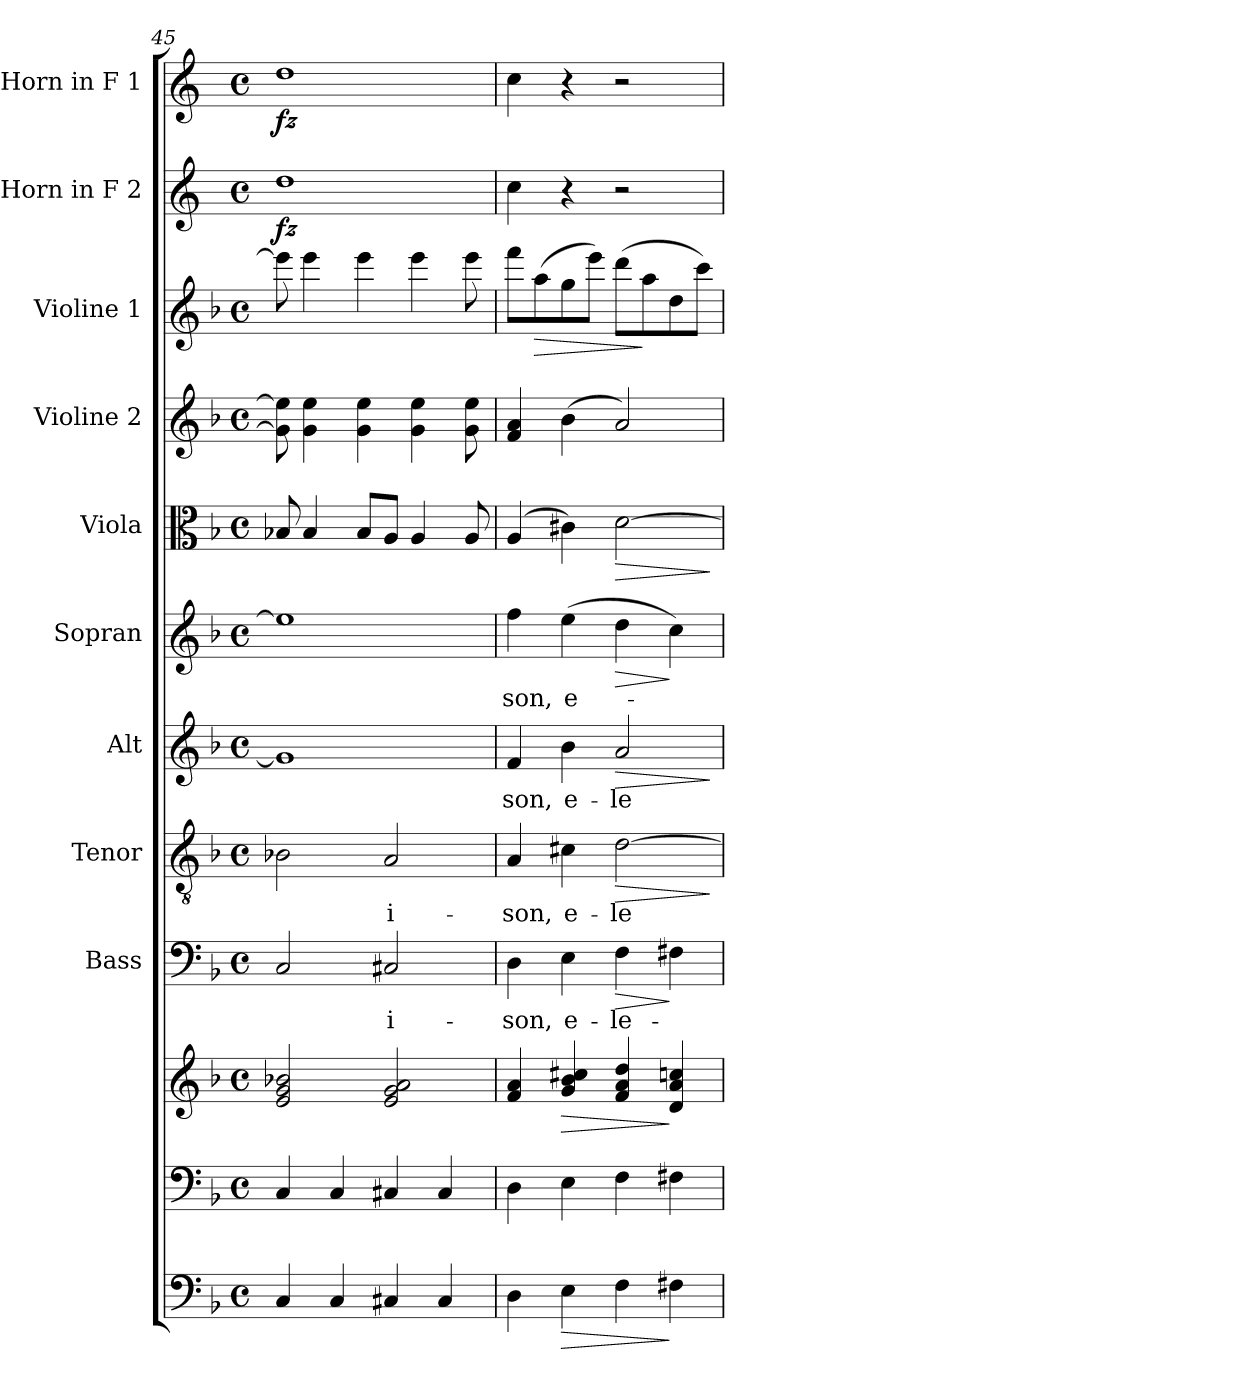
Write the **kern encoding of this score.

**kern	**dynam	**kern	**kern	**dynam	**kern	**text	**dynam	**kern	**text	**dynam	**kern	**text	**dynam	**kern	**text	**dynam	**kern	**dynam	**kern	**kern	**dynam	**kern	**dynam	**kern	**dynam
*part11	*part11	*part10	*part10	*part10	*part9	*part9	*part9	*part8	*part8	*part8	*part7	*part7	*part7	*part6	*part6	*part6	*part5	*part5	*part4	*part3	*part3	*part2	*part2	*part1	*part1
*staff12	*staff12	*staff11	*staff10	*staff10/11	*staff9	*staff9	*staff9	*staff8	*staff8	*staff8	*staff7	*staff7	*staff7	*staff6	*staff6	*staff6	*staff5	*staff5	*staff4	*staff3	*staff3	*staff2	*staff2	*staff1	*staff1
*	*	*	*	*	*I"Bass	*	*	*I"Tenor	*	*	*I"Alt	*	*	*I"Sopran	*	*	*I"Viola	*	*I"Violine 2	*I"Violine 1	*	*I"Horn in F 2	*	*I"Horn in F 1	*
*	*	*	*	*	*I'B.	*	*	*I'T.	*	*	*I'A.	*	*	*I'S.	*	*	*I'Vla.	*	*I'Vl. 2	*I'Vl. 1	*	*	*	*	*
*clefF4	*	*clefF4	*clefG2	*	*clefF4	*	*	*clefGv2	*	*	*clefG2	*	*	*clefG2	*	*	*clefC3	*	*clefG2	*clefG2	*	*clefG2	*	*clefG2	*
*ITrd7c12	*	*	*	*	*	*	*	*	*	*	*	*	*	*	*	*	*	*	*	*	*	*ITrd4c7	*	*ITrd4c7	*
*k[b-]	*	*k[b-]	*k[b-]	*	*k[b-]	*	*	*k[b-]	*	*	*k[b-]	*	*	*k[b-]	*	*	*k[b-]	*	*k[b-]	*k[b-]	*	*k[b-]	*	*k[b-]	*
*F:	*	*F:	*F:	*	*F:	*	*	*F:	*	*	*F:	*	*	*F:	*	*	*F:	*	*F:	*F:	*	*F:	*	*F:	*
*M4/4	*	*M4/4	*M4/4	*	*M4/4	*	*	*M4/4	*	*	*M4/4	*	*	*M4/4	*	*	*M4/4	*	*M4/4	*M4/4	*	*M4/4	*	*M4/4	*
*met(c)	*	*met(c)	*met(c)	*	*met(c)	*	*	*met(c)	*	*	*met(c)	*	*	*met(c)	*	*	*met(c)	*	*met(c)	*met(c)	*	*met(c)	*	*met(c)	*
=45	=45	=45	=45	=45	=45	=45	=45	=45	=45	=45	=45	=45	=45	=45	=45	=45	=45	=45	=45	=45	=45	=45	=45	=45	=45
!	!	!	!	!	!	!	!	!	!	!	!	!	!	!	!	!	!	!	!	!	!	!	!LO:DY:b	!	!LO:DY:b
4CC/	.	4C/	2e/ 2g/ 2b-X/	.	2C/	.	.	2B-X\	.	.	1g]	.	.	1ee]	.	.	8B-X/	.	8g\] 8ee\]	8eee\]	.	1g	fz	1g	fz
.	.	.	.	.	.	.	.	.	.	.	.	.	.	.	.	.	4B-/	.	4g\ 4ee\	4eee\	.	.	.	.	.
4CC/	.	4C/	.	.	.	.	.	.	.	.	.	.	.	.	.	.	.	.	.	.	.	.	.	.	.
.	.	.	.	.	.	.	.	.	.	.	.	.	.	.	.	.	8B-/L	.	4g\ 4ee\	4eee\	.	.	.	.	.
!	!	!	!	!	!	!LO:LY:b	!	!	!LO:LY:b	!	!	!	!	!	!	!	!	!	!	!	!	!	!	!	!
4CC#X/	.	4C#X/	2e/ 2g/ 2a/	.	2C#X/	-i-	.	2A/	-i-	.	.	.	.	.	.	.	8A/J	.	.	.	.	.	.	.	.
.	.	.	.	.	.	.	.	.	.	.	.	.	.	.	.	.	4A/	.	4g\ 4ee\	4eee\	.	.	.	.	.
4CC#/	.	4C#/	.	.	.	.	.	.	.	.	.	.	.	.	.	.	.	.	.	.	.	.	.	.	.
.	.	.	.	.	.	.	.	.	.	.	.	.	.	.	.	.	8A/	.	8g\ 8ee\	8eee\	.	.	.	.	.
=46	=46	=46	=46	=46	=46	=46	=46	=46	=46	=46	=46	=46	=46	=46	=46	=46	=46	=46	=46	=46	=46	=46	=46	=46	=46
!	!	!	!	!	!	!LO:LY:b	!	!	!LO:LY:b	!	!	!LO:LY:b	!	!	!LO:LY:b	!	!	!	!	!	!	!	!	!	!
4DD\	.	4D\	4f/ 4a/	.	4D\	-son,	.	4A/	-son,	.	4f/	-son,	.	4ff\	-son,	.	(4A/	.	4f/ 4a/	8fff\L	.	4f\	.	4f\	.
!	!	!	!	!	!	!	!	!	!	!	!	!	!	!	!	!	!	!	!	!	!LO:HP:b	!	!	!	!
.	.	.	.	.	.	.	.	.	.	.	.	.	.	.	.	.	.	.	.	(>8aa\	>	.	.	.	.
!	!LO:HP:b	!	!	!LO:HP:b	!	!LO:LY:b	!	!	!LO:LY:b	!	!	!LO:LY:b	!	!	!LO:LY:b	!	!	!	!	!	!	!	!	!	!
4EE\	>	4E\	4g/ 4b-/ 4cc#X/	>	4E\	e-	.	4c#X\	e-	.	4b-\	e-	.	(>4ee\	e-	.	4c#X\)	.	(>4b-\	8gg\	.	4r	.	4r	.
.	.	.	.	.	.	.	.	.	.	.	.	.	.	.	.	.	.	.	.	8eee\J)	.	.	.	.	.
!	!	!	!	!	!	!LO:LY:b	!LO:HP:b	!	!LO:LY:b	!LO:HP:b	!	!LO:LY:b	!LO:HP:b	!	!	!LO:HP:b	!	!LO:HP:b	!	!	!	!	!	!	!
4FF\	.	4F\	4f/ 4a/ 4dd/	.	4F\	-le-	>	[2d\	-le-	>	2a/	-le-	>	4dd\	.	>	[2d\	>	2a/)	(>8ddd\L	.	2r	.	2r	.
.	.	.	.	.	.	.	.	.	.	.	.	.	.	.	.	.	.	.	.	8aa\	]	.	.	.	.
4FF#X\	]	4F#X\	4d/ 4a/ 4ccn/	]	4F#X\	.	]	.	.	.	.	.	.	4cc\)	.	]	.	.	.	8dd\	.	.	.	.	.
.	.	.	.	.	.	.	.	.	.	.	.	.	.	.	.	.	.	.	.	8ccc\J)	.	.	.	.	.
.	.	.	.	.	.	.	.	.	.	]	.	.	]	.	.	.	.	]	.	.	.	.	.	.	.
=	=	=	=	=	=	=	=	=	=	=	=	=	=	=	=	=	=	=	=	=	=	=	=	=	=
*-	*-	*-	*-	*-	*-	*-	*-	*-	*-	*-	*-	*-	*-	*-	*-	*-	*-	*-	*-	*-	*-	*-	*-	*-	*-
